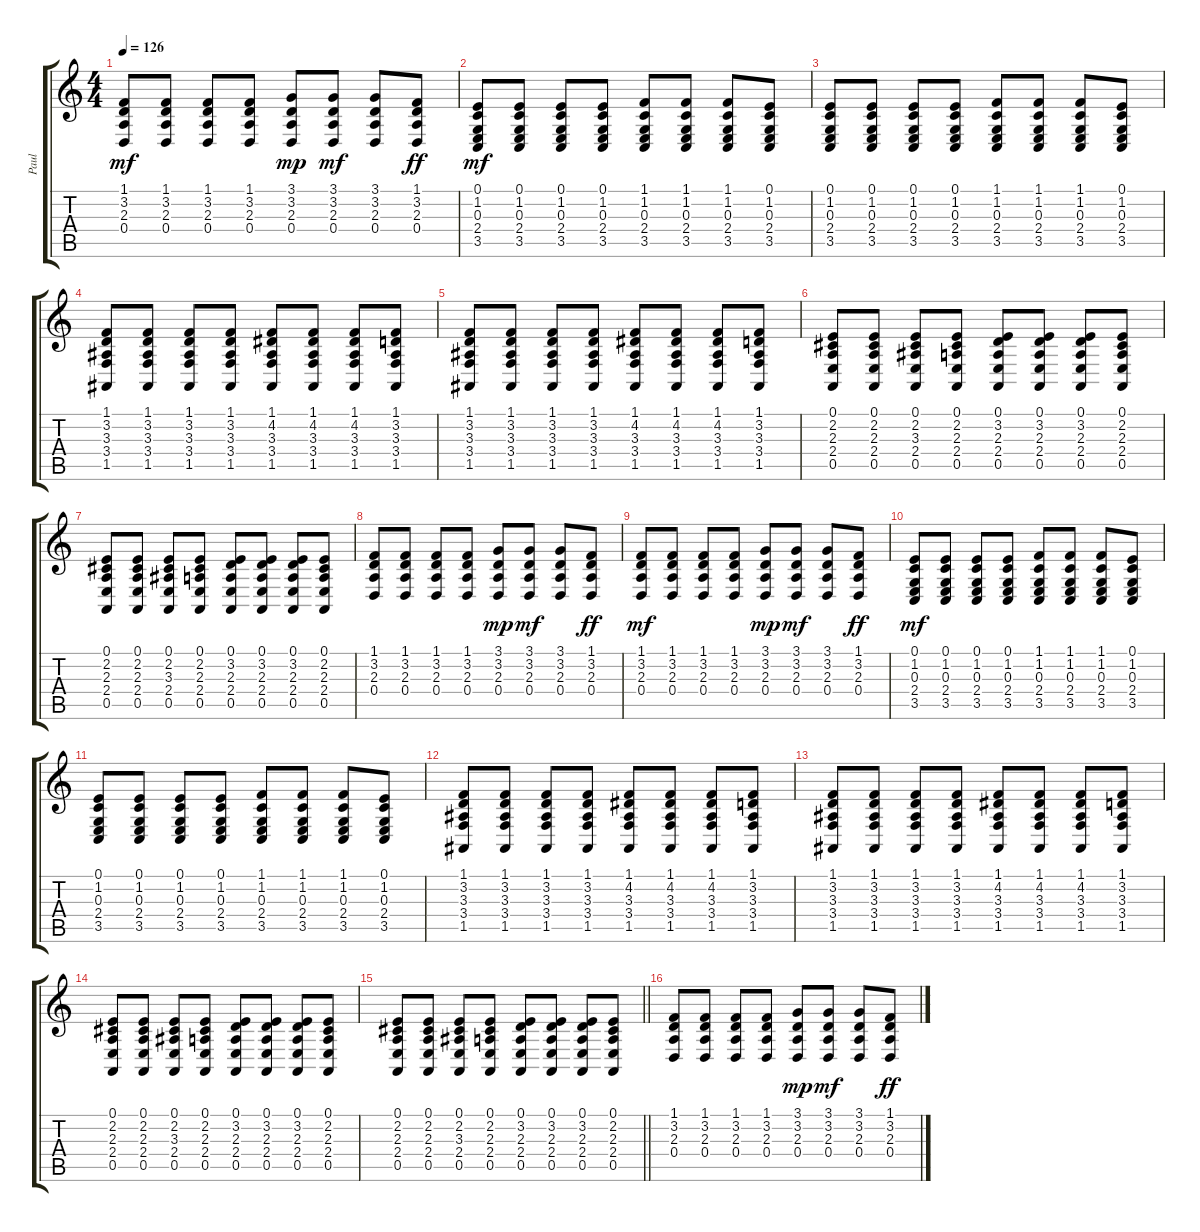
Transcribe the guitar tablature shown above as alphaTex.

\track ("Paul" "Paul") {instrument brightacousticpiano}
\staff {score tabs}
\tuning (E4 B3 G3 D3 A2 E2) {hide}
\ts (4 4)
\tempo 126
\clef g2
\ks c
(1.1 3.2 2.3 0.4).8{dy mf} (1.1 3.2 2.3 0.4).8 (1.1 3.2 2.3 0.4).8 (1.1 3.2 2.3 0.4).8 (3.1 3.2 2.3 0.4).8{dy mp} (3.1 3.2 2.3 0.4).8{dy mf} (3.1 3.2 2.3 0.4).8 (1.1 3.2 2.3 0.4).8{dy ff} |
(0.1 1.2 0.3 2.4 3.5).8{dy mf} (0.1 1.2 0.3 2.4 3.5).8 (0.1 1.2 0.3 2.4 3.5).8 (0.1 1.2 0.3 2.4 3.5).8 (1.1 1.2 0.3 2.4 3.5).8 (1.1 1.2 0.3 2.4 3.5).8 (1.1 1.2 0.3 2.4 3.5).8 (0.1 1.2 0.3 2.4 3.5).8 |
(0.1 1.2 0.3 2.4 3.5).8 (0.1 1.2 0.3 2.4 3.5).8 (0.1 1.2 0.3 2.4 3.5).8 (0.1 1.2 0.3 2.4 3.5).8 (1.1 1.2 0.3 2.4 3.5).8 (1.1 1.2 0.3 2.4 3.5).8 (1.1 1.2 0.3 2.4 3.5).8 (0.1 1.2 0.3 2.4 3.5).8 |
(1.1 3.2 3.3 3.4 1.5).8 (1.1 3.2 3.3 3.4 1.5).8 (1.1 3.2 3.3 3.4 1.5).8 (1.1 3.2 3.3 3.4 1.5).8 (1.1 4.2 3.3 3.4 1.5).8 (1.1 4.2 3.3 3.4 1.5).8 (1.1 4.2 3.3 3.4 1.5).8 (1.1 3.2 3.3 3.4 1.5).8 |
(1.1 3.2 3.3 3.4 1.5).8 (1.1 3.2 3.3 3.4 1.5).8 (1.1 3.2 3.3 3.4 1.5).8 (1.1 3.2 3.3 3.4 1.5).8 (1.1 4.2 3.3 3.4 1.5).8 (1.1 4.2 3.3 3.4 1.5).8 (1.1 4.2 3.3 3.4 1.5).8 (1.1 3.2 3.3 3.4 1.5).8 |
(0.1 2.2 2.3 2.4 0.5).8 (0.1 2.2 2.3 2.4 0.5).8 (0.1 2.2 3.3 2.4 0.5).8 (0.1 2.2 2.3 2.4 0.5).8 (0.1 3.2 2.3 2.4 0.5).8 (0.1 3.2 2.3 2.4 0.5).8 (0.1 3.2 2.3 2.4 0.5).8 (0.1 2.2 2.3 2.4 0.5).8 |
(0.1 2.2 2.3 2.4 0.5).8 (0.1 2.2 2.3 2.4 0.5).8 (0.1 2.2 3.3 2.4 0.5).8 (0.1 2.2 2.3 2.4 0.5).8 (0.1 3.2 2.3 2.4 0.5).8 (0.1 3.2 2.3 2.4 0.5).8 (0.1 3.2 2.3 2.4 0.5).8 (0.1 2.2 2.3 2.4 0.5).8 |
(1.1 3.2 2.3 0.4).8 (1.1 3.2 2.3 0.4).8 (1.1 3.2 2.3 0.4).8 (1.1 3.2 2.3 0.4).8 (3.1 3.2 2.3 0.4).8{dy mp} (3.1 3.2 2.3 0.4).8{dy mf} (3.1 3.2 2.3 0.4).8 (1.1 3.2 2.3 0.4).8{dy ff} |
(1.1 3.2 2.3 0.4).8{dy mf} (1.1 3.2 2.3 0.4).8 (1.1 3.2 2.3 0.4).8 (1.1 3.2 2.3 0.4).8 (3.1 3.2 2.3 0.4).8{dy mp} (3.1 3.2 2.3 0.4).8{dy mf} (3.1 3.2 2.3 0.4).8 (1.1 3.2 2.3 0.4).8{dy ff} |
(0.1 1.2 0.3 2.4 3.5).8{dy mf} (0.1 1.2 0.3 2.4 3.5).8 (0.1 1.2 0.3 2.4 3.5).8 (0.1 1.2 0.3 2.4 3.5).8 (1.1 1.2 0.3 2.4 3.5).8 (1.1 1.2 0.3 2.4 3.5).8 (1.1 1.2 0.3 2.4 3.5).8 (0.1 1.2 0.3 2.4 3.5).8 |
(0.1 1.2 0.3 2.4 3.5).8 (0.1 1.2 0.3 2.4 3.5).8 (0.1 1.2 0.3 2.4 3.5).8 (0.1 1.2 0.3 2.4 3.5).8 (1.1 1.2 0.3 2.4 3.5).8 (1.1 1.2 0.3 2.4 3.5).8 (1.1 1.2 0.3 2.4 3.5).8 (0.1 1.2 0.3 2.4 3.5).8 |
(1.1 3.2 3.3 3.4 1.5).8 (1.1 3.2 3.3 3.4 1.5).8 (1.1 3.2 3.3 3.4 1.5).8 (1.1 3.2 3.3 3.4 1.5).8 (1.1 4.2 3.3 3.4 1.5).8 (1.1 4.2 3.3 3.4 1.5).8 (1.1 4.2 3.3 3.4 1.5).8 (1.1 3.2 3.3 3.4 1.5).8 |
(1.1 3.2 3.3 3.4 1.5).8 (1.1 3.2 3.3 3.4 1.5).8 (1.1 3.2 3.3 3.4 1.5).8 (1.1 3.2 3.3 3.4 1.5).8 (1.1 4.2 3.3 3.4 1.5).8 (1.1 4.2 3.3 3.4 1.5).8 (1.1 4.2 3.3 3.4 1.5).8 (1.1 3.2 3.3 3.4 1.5).8 |
(0.1 2.2 2.3 2.4 0.5).8 (0.1 2.2 2.3 2.4 0.5).8 (0.1 2.2 3.3 2.4 0.5).8 (0.1 2.2 2.3 2.4 0.5).8 (0.1 3.2 2.3 2.4 0.5).8 (0.1 3.2 2.3 2.4 0.5).8 (0.1 3.2 2.3 2.4 0.5).8 (0.1 2.2 2.3 2.4 0.5).8 |
\barLineRight lightlight
(0.1 2.2 2.3 2.4 0.5).8 (0.1 2.2 2.3 2.4 0.5).8 (0.1 2.2 3.3 2.4 0.5).8 (0.1 2.2 2.3 2.4 0.5).8 (0.1 3.2 2.3 2.4 0.5).8 (0.1 3.2 2.3 2.4 0.5).8 (0.1 3.2 2.3 2.4 0.5).8 (0.1 2.2 2.3 2.4 0.5).8 |
(1.1 3.2 2.3 0.4).8 (1.1 3.2 2.3 0.4).8 (1.1 3.2 2.3 0.4).8 (1.1 3.2 2.3 0.4).8 (3.1 3.2 2.3 0.4).8{dy mp} (3.1 3.2 2.3 0.4).8{dy mf} (3.1 3.2 2.3 0.4).8 (1.1 3.2 2.3 0.4).8{dy ff}
